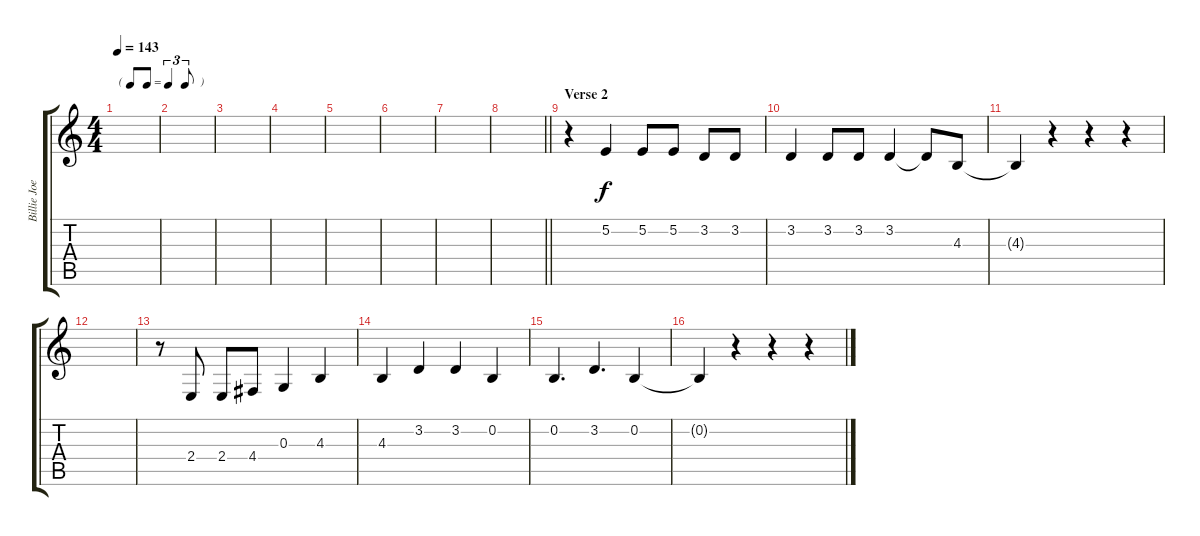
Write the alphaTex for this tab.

\track ("Billie Joe Armstrong - Vocals" "Billie Joe") {instrument altosax}
\staff {score tabs}
\tuning (E4 B3 G3 D3 A2 E2) {hide}
\ts (4 4)
\tf triplet8th
\tempo 143
\clef g2
\ks c
|
|
|
|
|
|
|
\barLineRight lightlight
|
\section ("" "Verse 2")
r.4 5.2.4 5.2.8 5.2.8 3.2.8 3.2.8 |
3.2.4 3.2.8 3.2.8 3.2.4 3.2{t}.8 4.3.8 |
4.3{t}.4 r.4 r.4 r.4 |
|
r.8 2.4.8 2.4.8 4.4.8 0.3.4 4.3.4 |
4.3.4 3.2.4 3.2.4 0.2.4 |
0.2.4{d} 3.2.4{d} 0.2.4 |
0.2{t}.4 r.4 r.4 r.4
